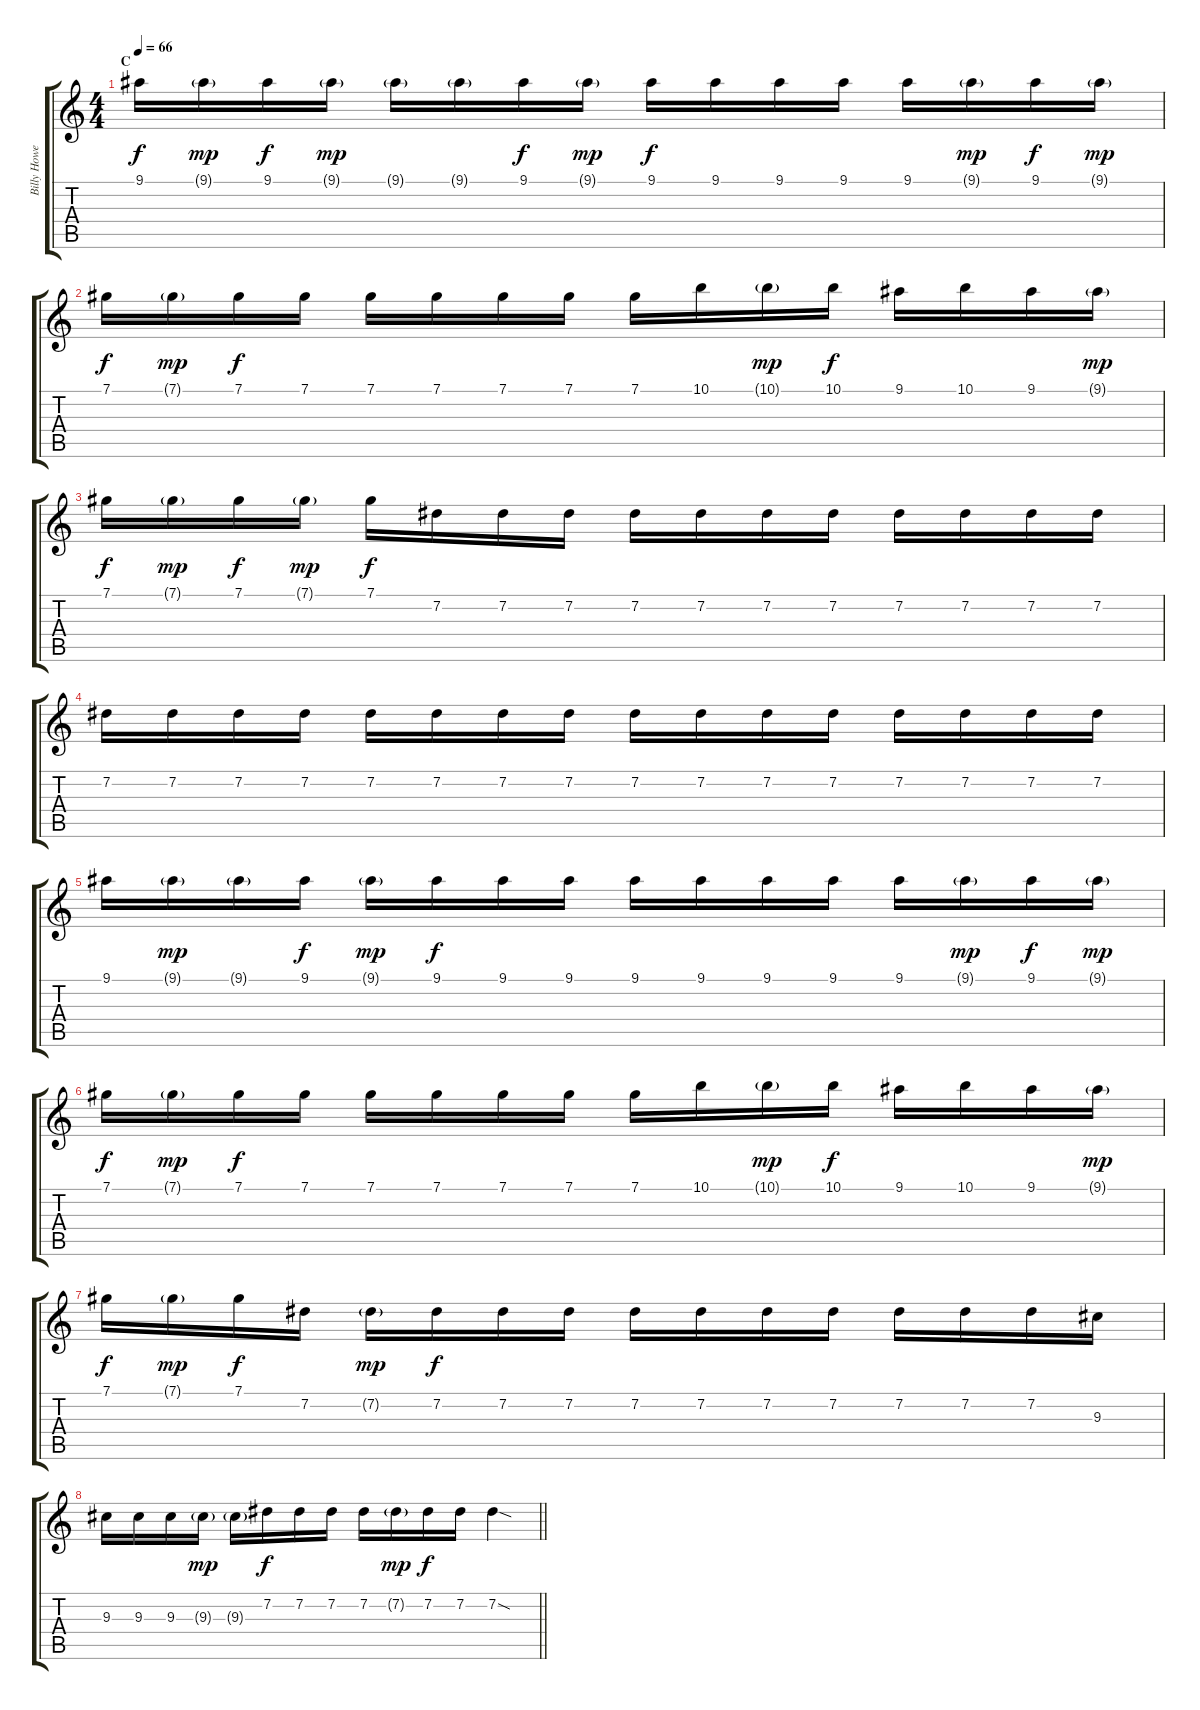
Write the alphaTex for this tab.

\track ("Billy Howerdell - Guitar 1" "Billy Howe") {instrument acousticguitarsteel}
\staff {score tabs}
\tuning (Db4 Ab3 E3 B2 Gb2 Db2) {hide}
\ts (4 4)
\section ("" "C")
\tempo 66
\clef g2
\ks c
9.1.16{dy f volume 12} 9.1{g}.16{dy mp} 9.1.16{dy f} 9.1{g}.16{dy mp} 9.1{g}.16 9.1{g}.16 9.1.16{dy f} 9.1{g}.16{dy mp} 9.1.16{dy f} 9.1.16 9.1.16 9.1.16 9.1.16 9.1{g}.16{dy mp} 9.1.16{dy f} 9.1{g}.16{dy mp} |
7.1.16{dy f} 7.1{g}.16{dy mp} 7.1.16{dy f} 7.1.16 7.1.16 7.1.16 7.1.16 7.1.16 7.1.16 10.1.16 10.1{g}.16{dy mp} 10.1.16{dy f} 9.1.16 10.1.16 9.1.16 9.1{g}.16{dy mp} |
7.1.16{dy f} 7.1{g}.16{dy mp} 7.1.16{dy f} 7.1{g}.16{dy mp} 7.1.16{dy f} 7.2.16 7.2.16 7.2.16 7.2.16 7.2.16 7.2.16 7.2.16 7.2.16 7.2.16 7.2.16 7.2.16 |
7.2.16 7.2.16 7.2.16 7.2.16 7.2.16 7.2.16 7.2.16 7.2.16 7.2.16 7.2.16 7.2.16 7.2.16 7.2.16 7.2.16 7.2.16 7.2.16 |
9.1.16 9.1{g}.16{dy mp} 9.1{g}.16 9.1.16{dy f} 9.1{g}.16{dy mp} 9.1.16{dy f} 9.1.16 9.1.16 9.1.16 9.1.16 9.1.16 9.1.16 9.1.16 9.1{g}.16{dy mp} 9.1.16{dy f} 9.1{g}.16{dy mp} |
7.1.16{dy f} 7.1{g}.16{dy mp} 7.1.16{dy f} 7.1.16 7.1.16 7.1.16 7.1.16 7.1.16 7.1.16 10.1.16 10.1{g}.16{dy mp} 10.1.16{dy f} 9.1.16 10.1.16 9.1.16 9.1{g}.16{dy mp} |
7.1.16{dy f} 7.1{g}.16{dy mp} 7.1.16{dy f} 7.2.16 7.2{g}.16{dy mp} 7.2.16{dy f} 7.2.16 7.2.16 7.2.16 7.2.16 7.2.16 7.2.16 7.2.16 7.2.16 7.2.16 9.3.16 |
\barLineRight lightlight
9.3.16 9.3.16 9.3.16 9.3{g}.16{dy mp} 9.3{g}.16 7.2.16{dy f} 7.2.16 7.2.16 7.2.16 7.2{g}.16{dy mp} 7.2.16{dy f} 7.2.16 7.2{sod}.4
